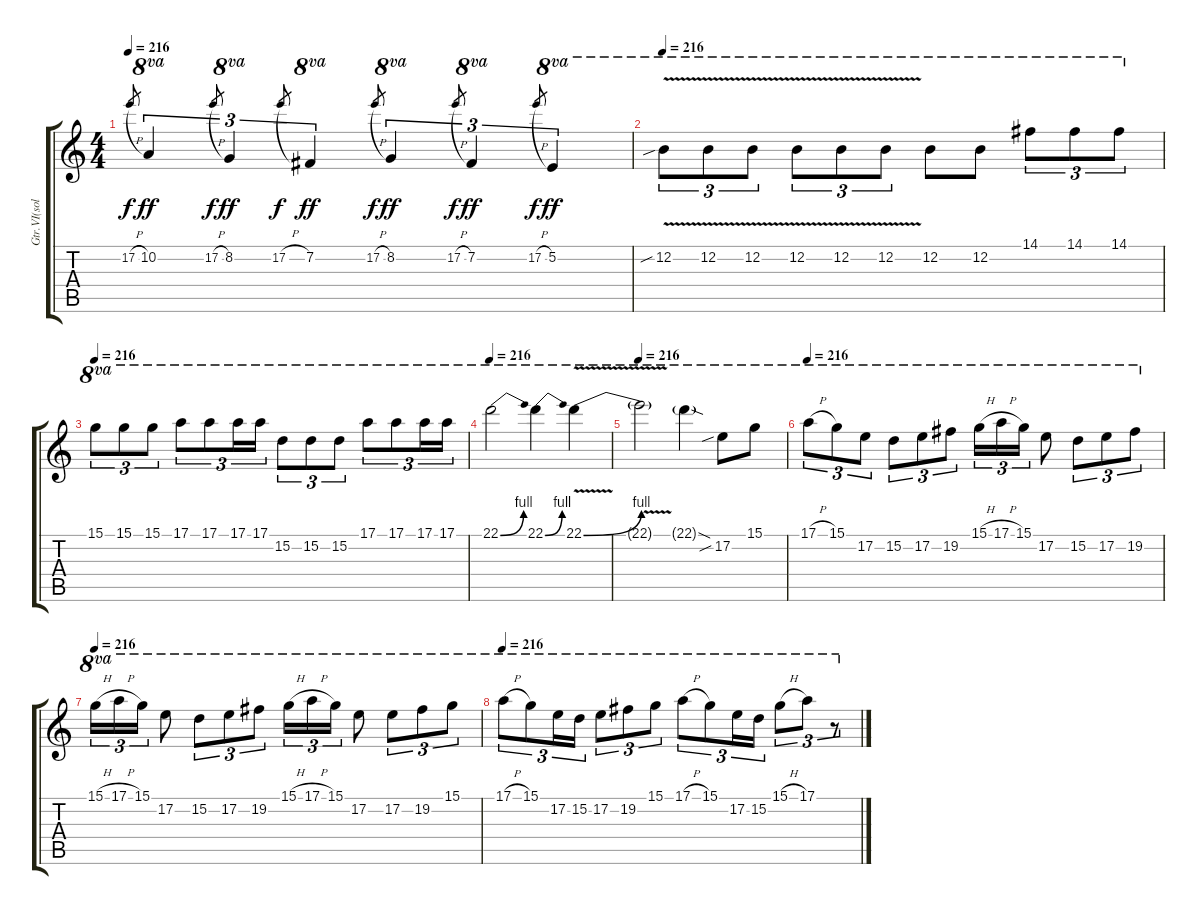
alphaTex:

\track ("Gtr.VI(solo)" "Gtr.VI(sol") {instrument overdrivenguitar}
\staff {score tabs}
\tuning (E4 B3 G3 D3 A2 E2) {hide}
\ts (4 4)
\tempo 216
\clef g2
\ks c
17.2{h}.8{gr dy f} 10.2.4{tu (3 2) ot 8va dy ff} 17.2{h}.8{gr dy f} 8.2.4{tu (3 2) ot 8va dy ff} 17.2{h}.8{gr dy f} 7.2.4{tu (3 2) ot 8va dy ff} 17.2{h}.8{gr dy f} 8.2.4{tu (3 2) ot 8va dy ff} 17.2{h}.8{gr dy f} 7.2.4{tu (3 2) ot 8va dy ff} 17.2{h}.8{gr dy f} 5.2.4{tu (3 2) ot 8va dy ff} |
\tempo 216
12.2{v sib}.8{tu (3 2) ot 8va} 12.2{v}.8{tu (3 2) ot 8va} 12.2{v}.8{tu (3 2) ot 8va} 12.2{v}.8{tu (3 2) ot 8va} 12.2{v}.8{tu (3 2) ot 8va} 12.2{v}.8{tu (3 2) ot 8va} 12.2.8{ot 8va} 12.2.8{ot 8va} 14.1.8{tu (3 2) ot 8va} 14.1.8{tu (3 2) ot 8va} 14.1.8{tu (3 2) ot 8va} |
\tempo 216
15.1.8{tu (3 2) ot 8va} 15.1.8{tu (3 2) ot 8va} 15.1.8{tu (3 2) ot 8va} 17.1.8{tu (3 2) ot 8va} 17.1.8{tu (3 2) ot 8va} 17.1.16{tu (3 2) ot 8va} 17.1.16{tu (3 2) ot 8va} 15.2.8{tu (3 2) ot 8va} 15.2.8{tu (3 2) ot 8va} 15.2.8{tu (3 2) ot 8va} 17.1.8{tu (3 2) ot 8va} 17.1.8{tu (3 2) ot 8va} 17.1.16{tu (3 2) ot 8va} 17.1.16{tu (3 2) ot 8va} |
\tempo 216
22.1{be (bend 0 0 60 4)}.2{ot 8va} 22.1{be (bend 0 0 60 4)}.4{ot 8va} 22.1{be (bend 0 0 60 4) v}.4{ot 8va} |
\tempo 216
22.1{v t}.2{ot 8va} 22.1{sod g}.4{ot 8va} 17.2{sib}.8{ot 8va} 15.1.8{ot 8va} |
\tempo 216
17.1{h}.8{tu (3 2) ot 8va} 15.1.8{tu (3 2) ot 8va} 17.2.8{tu (3 2) ot 8va} 15.2.8{tu (3 2) ot 8va} 17.2.8{tu (3 2) ot 8va} 19.2.8{tu (3 2) ot 8va} 15.1{h}.16{tu (3 2) ot 8va} 17.1{h}.16{tu (3 2) ot 8va} 15.1.16{tu (3 2) ot 8va} 17.2.8{ot 8va} 15.2.8{tu (3 2) ot 8va} 17.2.8{tu (3 2) ot 8va} 19.2.8{tu (3 2) ot 8va} |
\tempo 216
15.1{h}.16{tu (3 2) ot 8va} 17.1{h}.16{tu (3 2) ot 8va} 15.1.16{tu (3 2) ot 8va} 17.2.8{ot 8va} 15.2.8{tu (3 2) ot 8va} 17.2.8{tu (3 2) ot 8va} 19.2.8{tu (3 2) ot 8va} 15.1{h}.16{tu (3 2) ot 8va} 17.1{h}.16{tu (3 2) ot 8va} 15.1.16{tu (3 2) ot 8va} 17.2.8{ot 8va} 17.2.8{tu (3 2) ot 8va} 19.2.8{tu (3 2) ot 8va} 15.1.8{tu (3 2) ot 8va} |
\tempo 216
17.1{h}.8{tu (3 2) ot 8va} 15.1.8{tu (3 2) ot 8va} 17.2.16{tu (3 2) ot 8va} 15.2.16{tu (3 2) ot 8va} 17.2.8{tu (3 2) ot 8va} 19.2.8{tu (3 2) ot 8va} 15.1.8{tu (3 2) ot 8va} 17.1{h}.8{tu (3 2) ot 8va} 15.1.8{tu (3 2) ot 8va} 17.2.16{tu (3 2) ot 8va} 15.2.16{tu (3 2) ot 8va} 15.1{h}.8{tu (3 2) ot 8va} 17.1.8{tu (3 2) ot 8va} r.8{tu (3 2) ot 8va}
